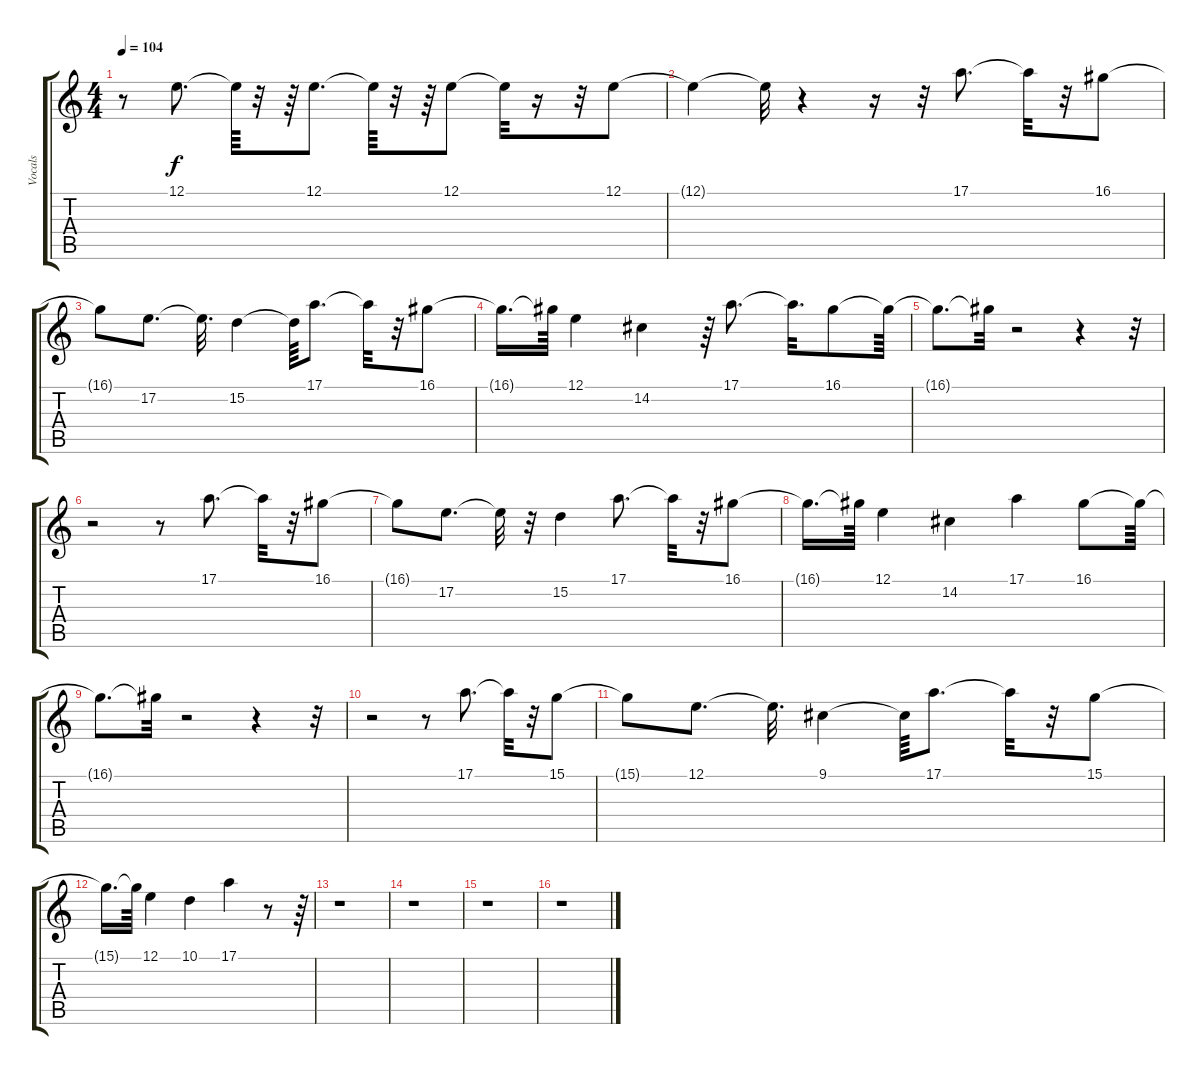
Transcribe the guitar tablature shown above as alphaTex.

\track ("Vocals" "Vocals") {instrument tenorsax}
\staff {score tabs}
\tuning (E4 B3 G3 D3 A2 E2) {hide}
\ts (4 4)
\tempo 104
\clef g2
\ks c
r.8{dy f} 12.1.8{d} 12.1{t}.64 r.32 r.64 12.1.8{d} 12.1{t}.64 r.32 r.64 12.1.8 12.1{t}.32 r.16 r.32 12.1.8 |
12.1{t}.4 12.1{t}.32 r.4 r.16 r.32 17.1.8{d} 17.1{t}.32 r.32 16.1.8 |
16.1{t}.8 17.2.8{d} 17.2{t}.32{d} 15.2.4 15.2{t}.64 17.1.8{d} 17.1{t}.32 r.32 16.1.8 |
16.1{t}.16{d} 16.1{t}.64 12.1.4 14.2.4 r.64 17.1.8{d} 17.1{t}.32{d} 16.1.8 16.1{t}.64 |
16.1{t}.8{d} 16.1{t}.32 r.2 r.4 r.32 |
r.2 r.8 17.1.8{d} 17.1{t}.32 r.32 16.1.8 |
16.1{t}.8 17.2.8{d} 17.2{t}.32 r.32 15.2.4 17.1.8{d} 17.1{t}.32 r.32 16.1.8 |
16.1{t}.16{d} 16.1{t}.64 12.1.4 14.2.4 17.1.4 16.1.8 16.1{t}.64 |
16.1{t}.8{d} 16.1{t}.32 r.2 r.4 r.32 |
r.2 r.8 17.1.8{d} 17.1{t}.32 r.32 15.1.8 |
15.1{t}.8 12.1.8{d} 12.1{t}.32{d} 9.1.4 9.1{t}.64 17.1.8{d} 17.1{t}.32 r.32 15.1.8 |
15.1{t}.16{d} 15.1{t}.64 12.1.4 10.1.4 17.1.4 r.8 r.64 |
r.1 |
r.1 |
r.1 |
r.1
